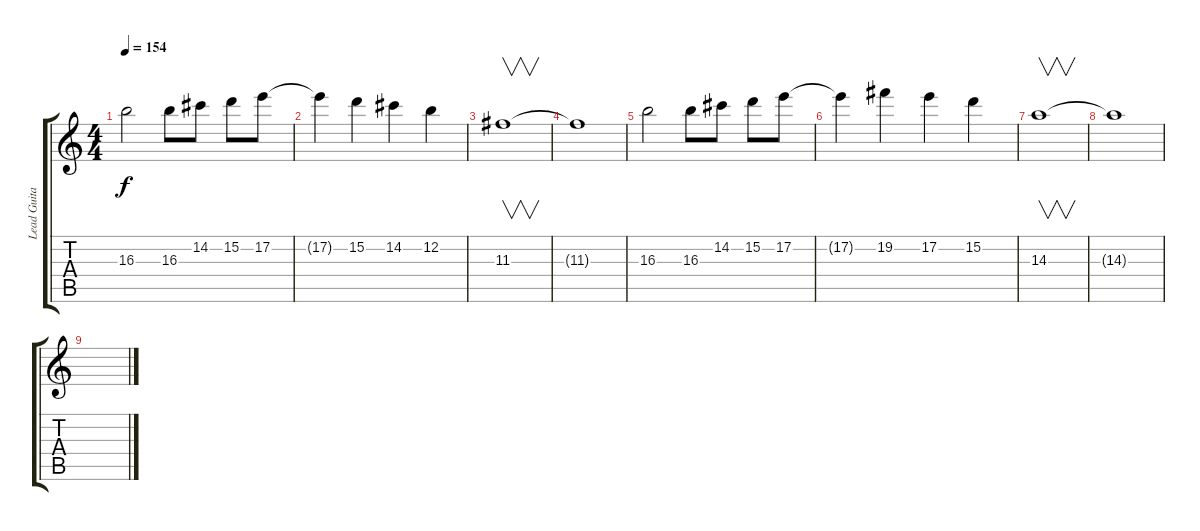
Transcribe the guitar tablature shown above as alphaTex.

\track ("Lead Guitar 2" "Lead Guita") {instrument overdrivenguitar}
\staff {score tabs}
\tuning (E4 B3 G3 D3 A2 E2) {hide}
\ts (4 4)
\section ("" "")
\tempo 154
\clef g2
\ks c
16.3.2{dy f} 16.3.8 14.2.8 15.2.8 17.2.8 |
17.2{t}.4 15.2.4 14.2.4 12.2.4 |
11.3.1{v} |
11.3{t}.1 |
16.3.2 16.3.8 14.2.8 15.2.8 17.2.8 |
17.2{t}.4 19.2.4 17.2.4 15.2.4 |
14.3.1{v} |
14.3{t}.1 |
\section ("" "")
